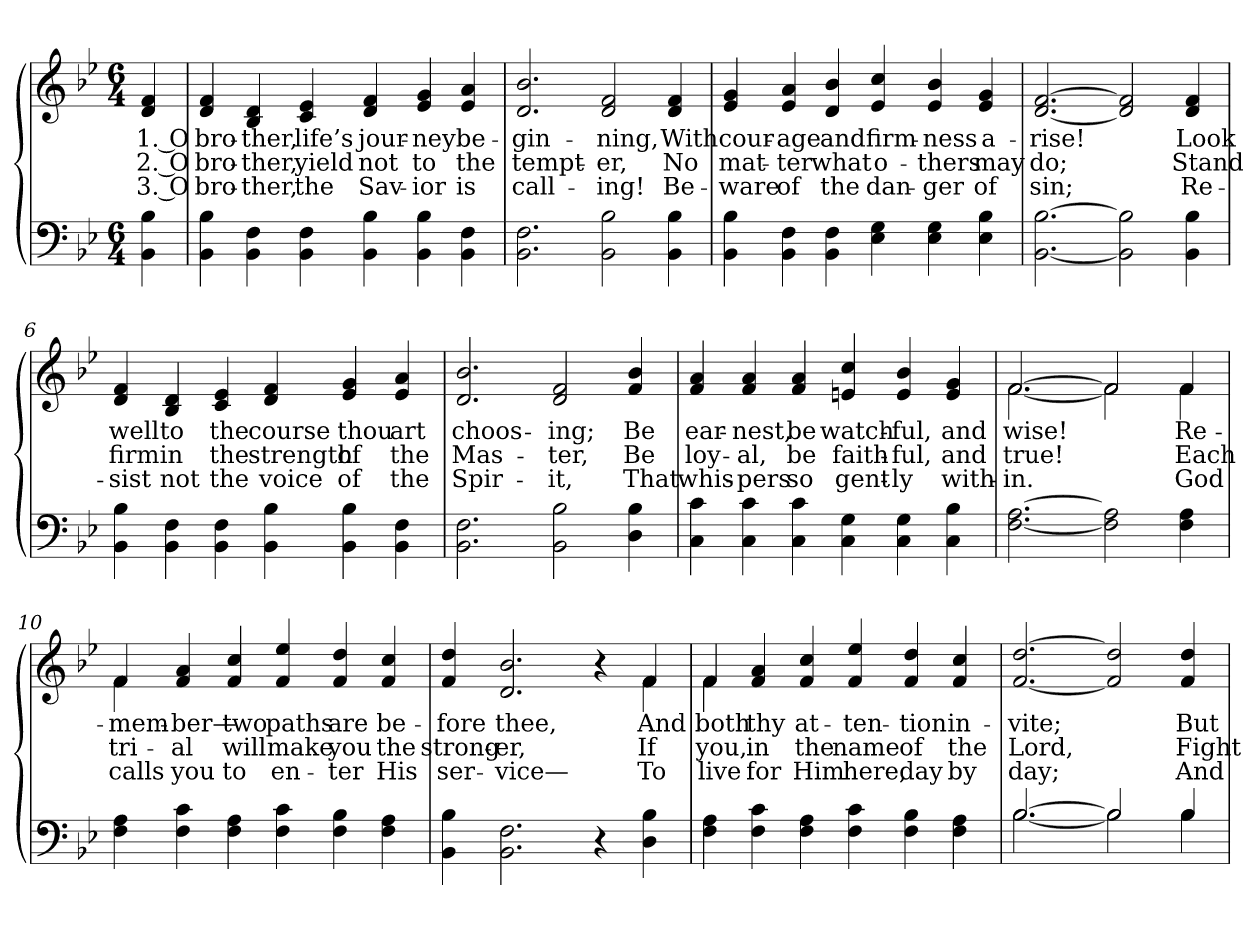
**kern	**kern	**text	**text	**text
*part2	*part1	*part1	*part1	*part1
*staff2	*staff1	*staff1	*staff1	*staff1
*clefF4	*clefG2	*	*	*
*k[b-e-]	*k[b-e-]	*	*	*
*B-:	*B-:	*	*	*
*M6/4	*M6/4	*	*	*
*MM180	*MM180	*	*	*
=1	=1	=1	=1	=1
!	!	!LO:LY:b	!LO:LY:b	!LO:LY:b
4BB-\ 4B-\	4d/ 4f/	1. O	2. O	3. O
=2	=2	=2	=2	=2
!	!	!LO:LY:b	!LO:LY:b	!LO:LY:b
4BB-\ 4B-\	4d/ 4f/	bro-	bro-	bro-
!	!	!LO:LY:b	!LO:LY:b	!LO:LY:b
4BB-\ 4F\	4B-/ 4d/	-ther,	-ther,	-ther,
!	!	!LO:LY:b	!LO:LY:b	!LO:LY:b
4BB-\ 4F\	4c/ 4e-/	life’s	yield	the
!	!	!LO:LY:b	!LO:LY:b	!LO:LY:b
4BB-\ 4B-\	4d/ 4f/	jour-	not	Sav-
!	!	!LO:LY:b	!LO:LY:b	!LO:LY:b
4BB-\ 4B-\	4e-/ 4g/	-ney	to	-ior
!	!	!LO:LY:b	!LO:LY:b	!LO:LY:b
4BB-\ 4F\	4e-/ 4a/	be-	the	is
=3	=3	=3	=3	=3
!	!	!LO:LY:b	!LO:LY:b	!LO:LY:b
2.BB-\ 2.F\	2.d/ 2.b-/	-gin-	tempt-	call-
!	!	!LO:LY:b	!LO:LY:b	!LO:LY:b
2BB-\ 2B-\	2d/ 2f/	-ning,	-er,	-ing!
!	!	!LO:LY:b	!LO:LY:b	!LO:LY:b
4BB-\ 4B-\	4d/ 4f/	With	No	Be-
=4	=4	=4	=4	=4
!	!	!LO:LY:b	!LO:LY:b	!LO:LY:b
4BB-\ 4B-\	4e-/ 4g/	cour-	mat-	-ware
!	!	!LO:LY:b	!LO:LY:b	!LO:LY:b
4BB-\ 4F\	4e-/ 4a/	-age	-ter	of
!	!	!LO:LY:b	!LO:LY:b	!LO:LY:b
4BB-\ 4F\	4d/ 4b-/	and	what	the
!	!	!LO:LY:b	!LO:LY:b	!LO:LY:b
4E-\ 4G\	4e-/ 4cc/	firm-	o-	dan-
!	!	!LO:LY:b	!LO:LY:b	!LO:LY:b
4E-\ 4G\	4e-/ 4b-/	-ness	-thers	-ger
!	!	!LO:LY:b	!LO:LY:b	!LO:LY:b
4E-\ 4B-\	4e-/ 4g/	a-	may	of
!!LO:LB:g=z
=5	=5	=5	=5	=5
!	!	!LO:LY:b	!LO:LY:b	!LO:LY:b
[2.BB-\ [2.B-\	[2.d/ [2.f/	-rise!	do;	sin;
2BB-\] 2B-\]	2d/] 2f/]	.	.	.
!	!	!LO:LY:b	!LO:LY:b	!LO:LY:b
4BB-\ 4B-\	4d/ 4f/	Look	Stand	Re-
=6	=6	=6	=6	=6
!	!	!LO:LY:b	!LO:LY:b	!LO:LY:b
4BB-\ 4B-\	4d/ 4f/	well	firm	-sist
!	!	!LO:LY:b	!LO:LY:b	!LO:LY:b
4BB-\ 4F\	4B-/ 4d/	to	in	not
!	!	!LO:LY:b	!LO:LY:b	!LO:LY:b
4BB-\ 4F\	4c/ 4e-/	the	the	the
!	!	!LO:LY:b	!LO:LY:b	!LO:LY:b
4BB-\ 4B-\	4d/ 4f/	course	strength	voice
!	!	!LO:LY:b	!LO:LY:b	!LO:LY:b
4BB-\ 4B-\	4e-/ 4g/	thou	of	of
!	!	!LO:LY:b	!LO:LY:b	!LO:LY:b
4BB-\ 4F\	4e-/ 4a/	art	the	the
=7	=7	=7	=7	=7
!	!	!LO:LY:b	!LO:LY:b	!LO:LY:b
2.BB-\ 2.F\	2.d/ 2.b-/	choos-	Mas-	Spir-
!	!	!LO:LY:b	!LO:LY:b	!LO:LY:b
2BB-\ 2B-\	2d/ 2f/	-ing;	-ter,	-it,
!	!	!LO:LY:b	!LO:LY:b	!LO:LY:b
4D\ 4B-\	4f/ 4b-/	Be	Be	That
!!LO:LB:g=z
=8	=8	=8	=8	=8
!	!	!LO:LY:b	!LO:LY:b	!LO:LY:b
4C\ 4c\	4f/ 4a/	ear-	loy-	whis-
!	!	!LO:LY:b	!LO:LY:b	!LO:LY:b
4C\ 4c\	4f/ 4a/	-nest,	-al,	-pers
!	!	!LO:LY:b	!LO:LY:b	!LO:LY:b
4C\ 4c\	4f/ 4a/	be	be	so
!	!	!LO:LY:b	!LO:LY:b	!LO:LY:b
4C\ 4G\	4en/ 4cc/	watch-	faith-	gent-
!	!	!LO:LY:b	!LO:LY:b	!LO:LY:b
4C\ 4G\	4e/ 4b-/	-ful,	-ful,	-ly
!	!	!LO:LY:b	!LO:LY:b	!LO:LY:b
4C\ 4B-\	4e/ 4g/	and	and	with-
=9	=9	=9	=9	=9
!	!	!LO:LY:b	!LO:LY:b	!LO:LY:b
*	*^	*	*	*
[2.F\ [2.A\	[2.f/	[2.f\	wise!	true!	-in.
2F\] 2A\]	2f/]	2f\]	.	.	.
!	!	!	!LO:LY:b	!LO:LY:b	!LO:LY:b
4F\ 4A\	4f/	4f\	Re-	Each	God
=10	=10	=10	=10	=10	=10
!	!	!	!LO:LY:b	!LO:LY:b	!LO:LY:b
4F\ 4A\	4f/	4f\	-mem-	tri-	calls
!	!	!	!LO:LY:b	!LO:LY:b	!LO:LY:b
4F\ 4c\	4f/ 4a/	1ryy	-ber—	-al	you
!	!	!	!LO:LY:b	!LO:LY:b	!LO:LY:b
4F\ 4A\	4f/ 4cc/	.	two	will	to
!	!	!	!LO:LY:b	!LO:LY:b	!LO:LY:b
4F\ 4c\	4f/ 4ee-/	.	paths	make	en-
!	!	!	!LO:LY:b	!LO:LY:b	!LO:LY:b
4F\ 4B-\	4f/ 4dd/	.	are	you	-ter
!	!	!	!LO:LY:b	!LO:LY:b	!LO:LY:b
4F\ 4A\	4f/ 4cc/	4ryy	be-	the	His
!!LO:LB:g=z	!!
=11	=11	=11	=11	=11	=11
!	!	!	!LO:LY:b	!LO:LY:b	!LO:LY:b
4BB-\ 4B-\	4f/ 4dd/	4ryy	-fore	strong-	ser-
!	!	!	!LO:LY:b	!LO:LY:b	!LO:LY:b
*	*v	*v	*	*	*
2.BB-\ 2.F\	2.d/ 2.b-/	thee,	-er,	-vice—
4r	4r	.	.	.
!	!	!LO:LY:b	!LO:LY:b	!LO:LY:b
*	*^	*	*	*
4D\ 4B-\	4f/	4f\	And	If	To
=12	=12	=12	=12	=12	=12
!	!	!	!LO:LY:b	!LO:LY:b	!LO:LY:b
4F\ 4A\	4f/	4f\	both	you,	live
!	!	!	!LO:LY:b	!LO:LY:b	!LO:LY:b
4F\ 4c\	4f/ 4a/	1ryy	thy	in	for
!	!	!	!LO:LY:b	!LO:LY:b	!LO:LY:b
4F\ 4A\	4f/ 4cc/	.	at-	the	Him
!	!	!	!LO:LY:b	!LO:LY:b	!LO:LY:b
4F\ 4c\	4f/ 4ee-/	.	-ten-	name	here,
!	!	!	!LO:LY:b	!LO:LY:b	!LO:LY:b
4F\ 4B-\	4f/ 4dd/	.	-tion	of	day
!	!	!	!LO:LY:b	!LO:LY:b	!LO:LY:b
4F\ 4A\	4f/ 4cc/	4ryy	in-	the	by
=13	=13	=13	=13	=13	=13
*^	*	*	*	*	*
!	!	!	!	!LO:LY:b	!LO:LY:b	!LO:LY:b
*	*	*v	*v	*	*	*
[2.B-/	[2.B-\	[2.f/ [2.dd/	-vite;	Lord,	day;
2B-/]	2B-\]	2f/] 2dd/]	.	.	.
!	!	!	!LO:LY:b	!LO:LY:b	!LO:LY:b
4B-/	4B-\	4f/ 4dd/	But	Fight	And
*v	*v	*	*	*	*
=	=	=	=	=
*-	*-	*-	*-	*-
